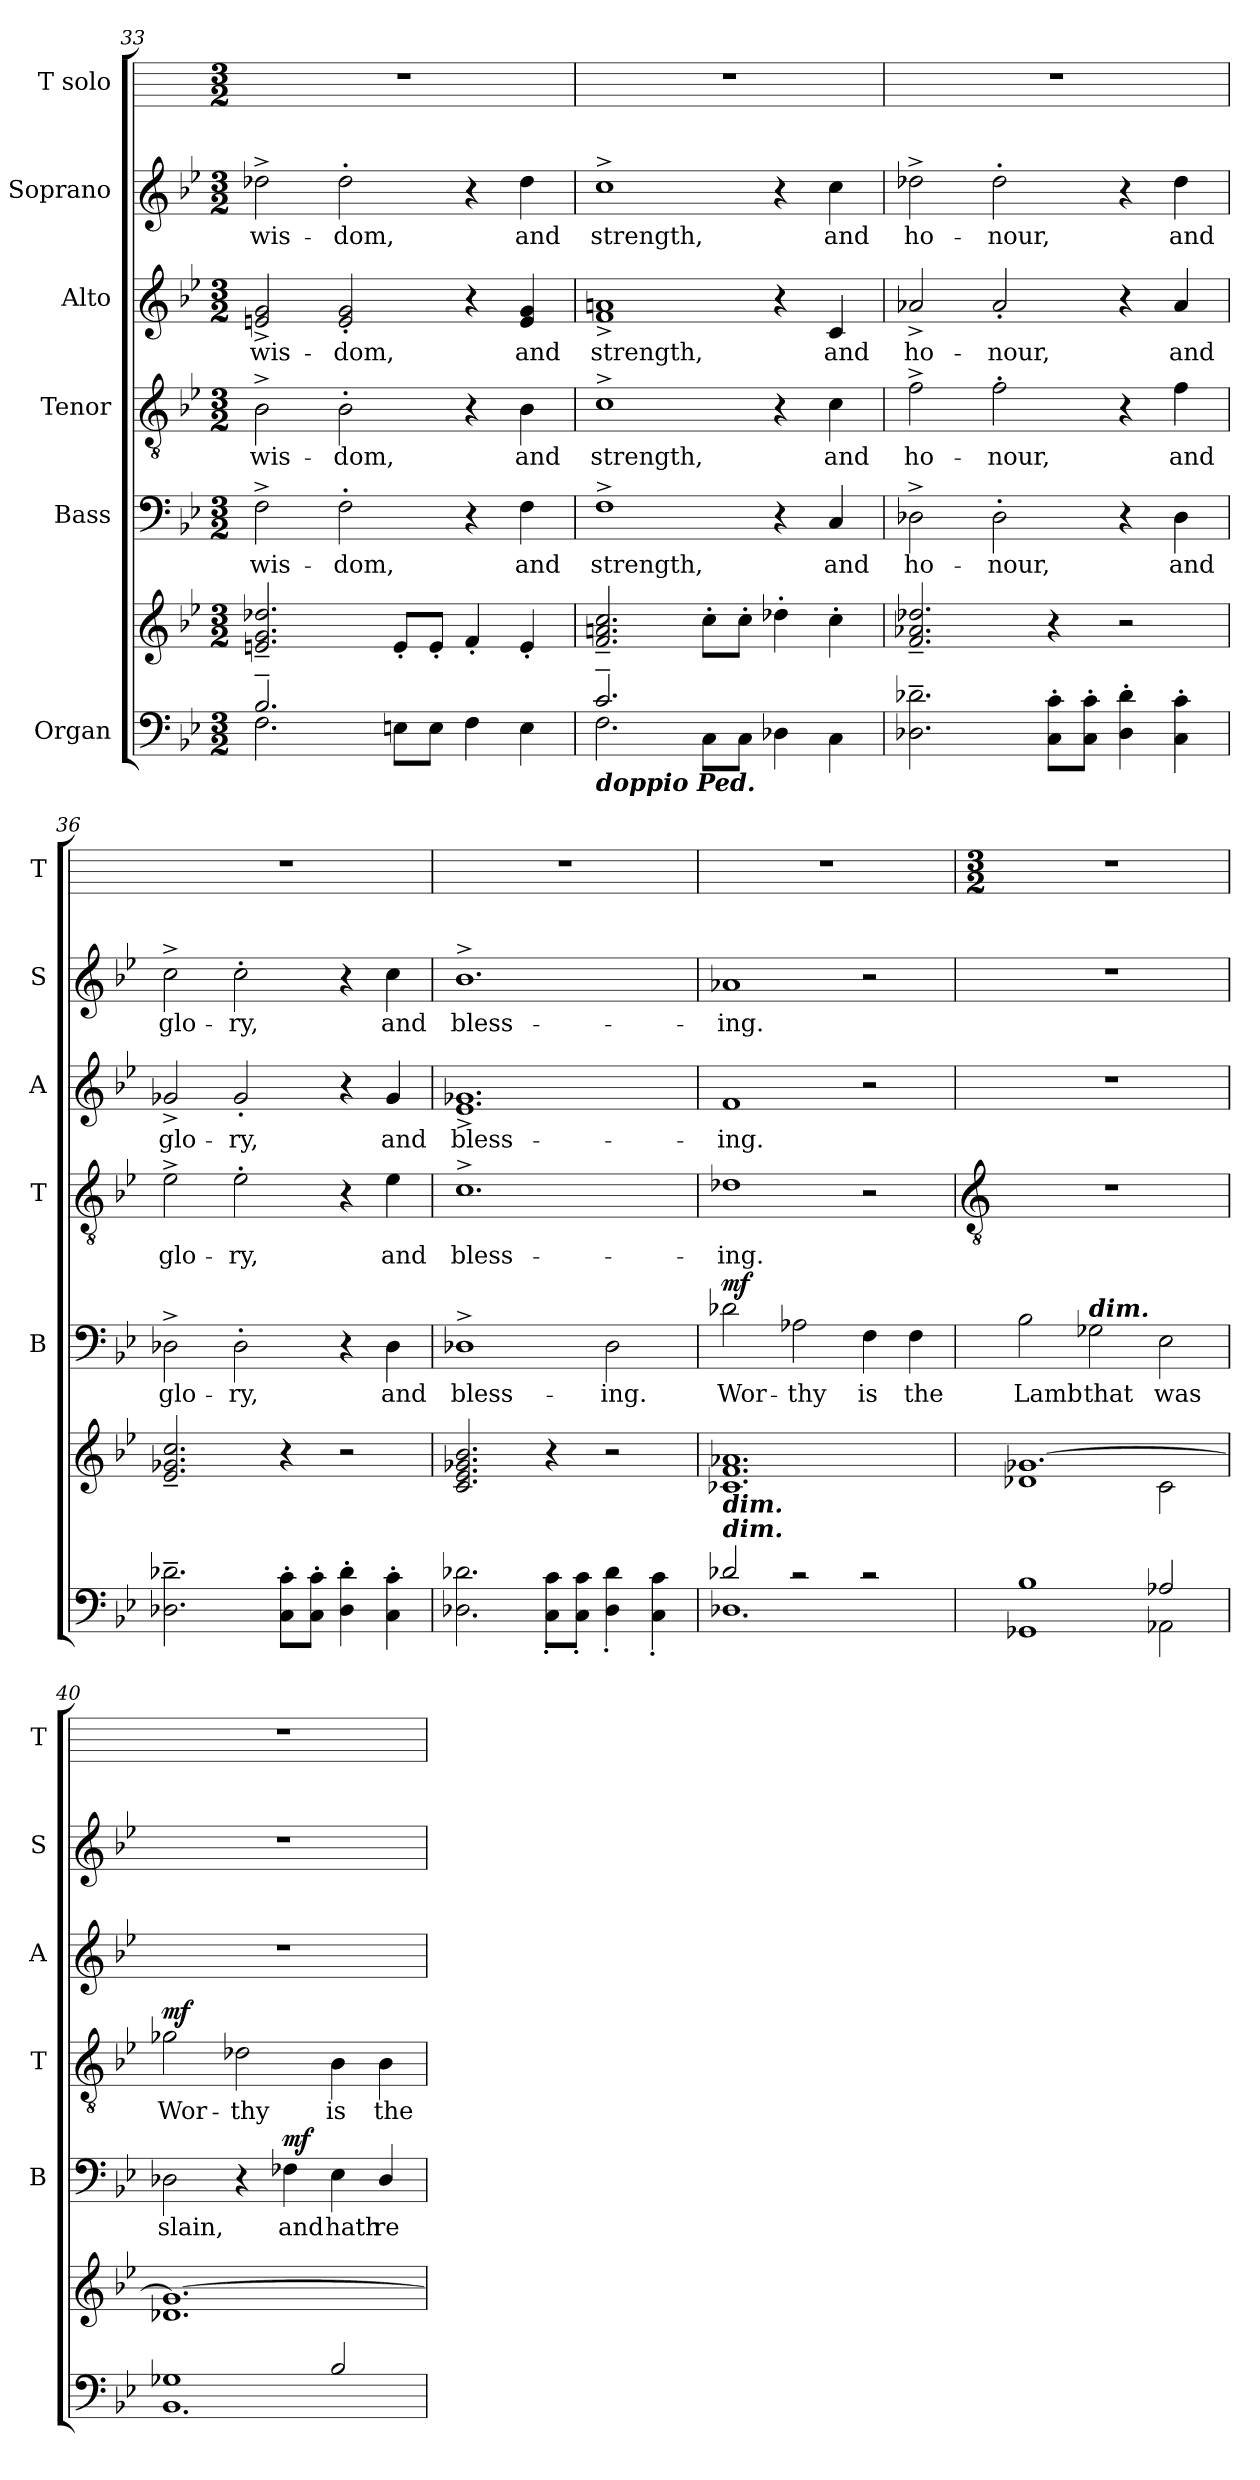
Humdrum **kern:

**kern	**kern	**kern	**text	**dynam	**kern	**text	**dynam	**kern	**text	**kern	**text	**kern
*part6	*part6	*part5	*part5	*part5	*part4	*part4	*part4	*part3	*part3	*part2	*part2	*part1
*staff7	*staff6	*staff5	*staff5	*staff5	*staff4	*staff4	*staff4	*staff3	*staff3	*staff2	*staff2	*staff1
*I"Organ	*	*I"Bass	*	*	*I"Tenor	*	*	*I"Alto	*	*I"Soprano	*	*I"T solo
*	*	*I'B	*	*	*I'T	*	*	*I'A	*	*I'S	*	*I'T
!!LO:LB:g=z
*clefF4	*clefG2	*clefF4	*	*	*clefGv2	*	*	*clefG2	*	*clefG2	*	*
*k[b-e-]	*k[b-e-]	*k[b-e-]	*	*	*k[b-e-]	*	*	*k[b-e-]	*	*k[b-e-]	*	*
*B-:	*B-:	*B-:	*	*	*B-:	*	*	*B-:	*	*B-:	*	*
*M3/2	*M3/2	*M3/2	*	*	*M3/2	*	*	*M3/2	*	*M3/2	*	*M3/2
=33	=33	=33	=33	=33	=33	=33	=33	=33	=33	=33	=33	=33
*^	*	*	*	*	*	*	*	*	*	*	*	*
!	!	!	!	!LO:LY:b	!	!	!LO:LY:b	!	!	!LO:LY:b	!	!LO:LY:b	!
2.B-~/	2.F\	2.en~ 2.g~ 2.dd-X~	2F^	wis-	.	2B-^	wis-	.	2en^ 2g^	wis-	2dd-X^	wis-	1.r
!	!	!	!	!LO:LY:b	!	!	!LO:LY:b	!	!	!LO:LY:b	!	!LO:LY:b	!
.	.	.	2F'	-dom,	.	2B-'	-dom,	.	2e' 2g'	-dom,	2dd-'	-dom,	.
2.ryy	8En\L	8e'L	.	.	.	.	.	.	.	.	.	.	.
.	8E\J	8e'J	.	.	.	.	.	.	.	.	.	.	.
.	4F\	4f'	4r	.	.	4r	.	.	4r	.	4r	.	.
!	!	!	!	!LO:LY:b	!	!	!LO:LY:b	!	!	!LO:LY:b	!	!LO:LY:b	!
.	4E\	4e'	4F	and	.	4B-	and	.	4e 4g	and	4dd-	and	.
=34	=34	=34	=34	=34	=34	=34	=34	=34	=34	=34	=34	=34	=34
!LO:TX:b:Bi:t=doppio Ped.	!	!	!	!	!	!	!	!	!	!	!	!	!
!	!	!	!	!LO:LY:b	!	!	!LO:LY:b	!	!	!LO:LY:b	!	!LO:LY:b	!
2.c~/	2.F\	2.f~ 2.an~ 2.cc~	1F^	strength,	.	1c^	strength,	.	1f^ 1an^	strength,	1cc^	strength,	1.r
2.ryy	8C\L	8cc'L	.	.	.	.	.	.	.	.	.	.	.
.	8C\J	8cc'J	.	.	.	.	.	.	.	.	.	.	.
.	4D-X\	4dd-X'	4r	.	.	4r	.	.	4r	.	4r	.	.
!	!	!	!	!LO:LY:b	!	!	!LO:LY:b	!	!	!LO:LY:b	!	!LO:LY:b	!
.	4C\	4cc'	4C	and	.	4c	and	.	4c	and	4cc	and	.
=35	=35	=35	=35	=35	=35	=35	=35	=35	=35	=35	=35	=35	=35
!	!	!	!	!LO:LY:b	!	!	!LO:LY:b	!	!	!LO:LY:b	!	!LO:LY:b	!
1ryy	2.D-X\~ 2.d-X\~	2.f~ 2.a-X~ 2.dd-X~	2D-X^	ho-	.	2f^	ho-	.	2a-X^	ho-	2dd-X^	ho-	1.r
!	!	!	!	!LO:LY:b	!	!	!LO:LY:b	!	!	!LO:LY:b	!	!LO:LY:b	!
.	.	.	2D-'	-nour,	.	2f'	-nour,	.	2a-'	-nour,	2dd-'	-nour,	.
.	8C\' 8c\'L	4r	.	.	.	.	.	.	.	.	.	.	.
.	8C\' 8c\'J	.	.	.	.	.	.	.	.	.	.	.	.
4ryy	4D-\' 4d-\'	2r	4r	.	.	4r	.	.	4r	.	4r	.	.
!	!	!	!	!LO:LY:b	!	!	!LO:LY:b	!	!	!LO:LY:b	!	!LO:LY:b	!
4ryy	4C\' 4c\'	.	4D-	and	.	4f	and	.	4a-	and	4dd-	and	.
=36	=36	=36	=36	=36	=36	=36	=36	=36	=36	=36	=36	=36	=36
!	!	!	!	!LO:LY:b	!	!	!LO:LY:b	!	!	!LO:LY:b	!	!LO:LY:b	!
1ryy	2.D-X\~ 2.d-X\~	2.e-~ 2.g-X~ 2.cc~	2D-X^	glo-	.	2e-^	glo-	.	2g-X^	glo-	2cc^	glo-	1.r
!	!	!	!	!LO:LY:b	!	!	!LO:LY:b	!	!	!LO:LY:b	!	!LO:LY:b	!
.	.	.	2D-'	-ry,	.	2e-'	-ry,	.	2g-'	-ry,	2cc'	-ry,	.
.	8C\' 8c\'L	4r	.	.	.	.	.	.	.	.	.	.	.
.	8C\' 8c\'J	.	.	.	.	.	.	.	.	.	.	.	.
4ryy	4D-\' 4d-\'	2r	4r	.	.	4r	.	.	4r	.	4r	.	.
!	!	!	!	!LO:LY:b	!	!	!LO:LY:b	!	!	!LO:LY:b	!	!LO:LY:b	!
4ryy	4C\' 4c\'	.	4D-	and	.	4e-	and	.	4g-	and	4cc	and	.
=37	=37	=37	=37	=37	=37	=37	=37	=37	=37	=37	=37	=37	=37
!	!	!	!	!LO:LY:b	!	!	!LO:LY:b	!	!	!LO:LY:b	!	!LO:LY:b	!
1.ryy	2.D-X\ 2.d-X\	2.c 2.e- 2.g-X 2.b-	1D-X^	bless-	.	1.c^	bless-	.	1.e-^ 1.g-X^	bless-	1.b-^	bless-	1.r
.	8C\' 8c\'L	4r	.	.	.	.	.	.	.	.	.	.	.
.	8C\' 8c\'J	.	.	.	.	.	.	.	.	.	.	.	.
!	!	!	!	!LO:LY:b	!	!	!	!	!	!	!	!	!
.	4D-\' 4d-\'	2r	2D-	-ing.	.	.	.	.	.	.	.	.	.
.	4C\' 4c\'	.	.	.	.	.	.	.	.	.	.	.	.
=38	=38	=38	=38	=38	=38	=38	=38	=38	=38	=38	=38	=38	=38
!	!	!LO:TX:b:Bi:t=dim.	!	!	!	!	!	!	!	!	!	!	!
!LO:TX:a:Bi:t=dim.	!	!	!	!	!	!	!	!	!	!	!	!	!
!	!	!	!	!LO:LY:b	!LO:DY:b	!	!LO:LY:b	!	!	!LO:LY:b	!	!LO:LY:b	!
2d-X/	1.D-X\	1.c-X 1.f 1.a-X	2d-X	Wor-	mf	1d-X	-ing.	.	1f	-ing.	1a-X	-ing.	1.r
!	!	!	!	!LO:LY:b	!	!	!	!	!	!	!	!	!
2r	.	.	2A-X	-thy	.	.	.	.	.	.	.	.	.
!	!	!	!	!LO:LY:b	!	!	!	!	!	!	!	!	!
2r	.	.	4F	is	.	2r	.	.	2r	.	2r	.	.
!	!	!	!	!LO:LY:b	!	!	!	!	!	!	!	!	!
.	.	.	4F	the	.	.	.	.	.	.	.	.	.
!!LO:LB:g=z
=39	=39	=39	=39	=39	=39	=39	=39	=39	=39	=39	=39	=39	=39
*	*	*	*	*	*	*clefGv2	*	*	*	*	*	*	*
*	*	*	*	*	*	*	*	*	*	*	*	*	*M3/2
*	*	*^	*	*	*	*	*	*	*	*	*	*	*
!	!	!	!	!	!LO:LY:b	!	!LO:N:vis=1	!	!	!LO:N:vis=1	!	!LO:N:vis=1	!	!
1B-/	1GG-X\	[1.g-X/	1d-X/	2B-	Lamb	.	1.r	.	.	1.r	.	1.r	.	1.r
!	!	!	!	!LO:TX:a:Bi:t=dim.	!	!	!	!	!	!	!	!	!	!
!	!	!	!	!	!LO:LY:b	!	!	!	!	!	!	!	!	!
.	.	.	.	2G-X	that	.	.	.	.	.	.	.	.	.
!	!	!	!	!	!LO:LY:b	!	!	!	!	!	!	!	!	!
2A-X/	2AA-X\	.	2c\	2E-	was	.	.	.	.	.	.	.	.	.
=40	=40	=40	=40	=40	=40	=40	=40	=40	=40	=40	=40	=40	=40	=40
!	!	!	!	!	!LO:LY:b	!	!	!LO:LY:b	!LO:DY:b	!LO:N:vis=1	!	!LO:N:vis=1	!	!
1G-X/	1.BB-\	1.g-/_	1.d-X/	2D-X	slain,	.	2g-X	Wor-	mf	1.r	.	1.r	.	1.r
!	!	!	!	!	!	!	!	!LO:LY:b	!	!	!	!	!	!
.	.	.	.	4r	.	.	2d-X	-thy	.	.	.	.	.	.
!	!	!	!	!	!LO:LY:b	!LO:DY:b	!	!	!	!	!	!	!	!
.	.	.	.	4F-X	and	mf	.	.	.	.	.	.	.	.
!	!	!	!	!	!LO:LY:b	!	!	!LO:LY:b	!	!	!	!	!	!
2B-/	.	.	.	4E-	hath	.	4B-	is	.	.	.	.	.	.
!	!	!	!	!	!LO:LY:b	!	!	!LO:LY:b	!	!	!	!	!	!
.	.	.	.	4D-/	re-	.	4B-	the	.	.	.	.	.	.
*v	*v	*	*	*	*	*	*	*	*	*	*	*	*	*
*	*v	*v	*	*	*	*	*	*	*	*	*	*	*
=	=	=	=	=	=	=	=	=	=	=	=	=
*-	*-	*-	*-	*-	*-	*-	*-	*-	*-	*-	*-	*-
